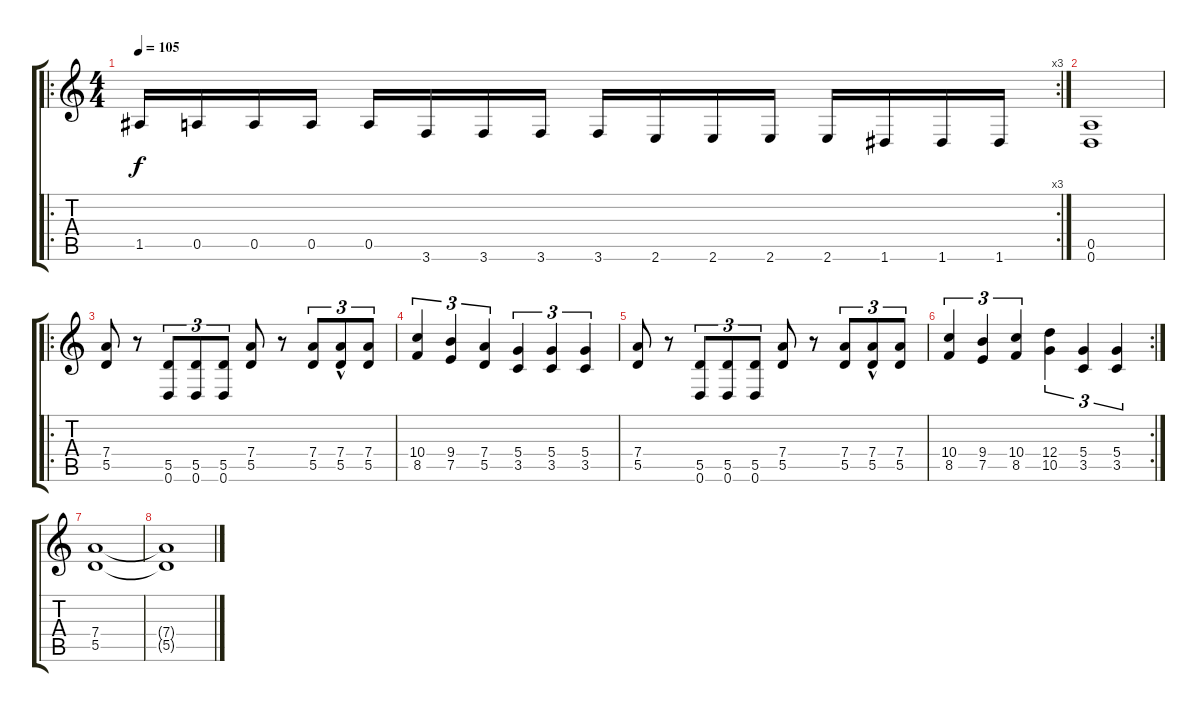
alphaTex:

\track "" {instrument distortionguitar}
\staff {score tabs}
\tuning (E4 B3 G3 D3 A2 D2) {hide}
\ro
\rc 3
\ts (4 4)
\tempo 105
\clef g2
\ks c
1.5.16{dy f} 0.5.16 0.5.16 0.5.16 0.5.16 3.6.16 3.6.16 3.6.16 3.6.16 2.6.16 2.6.16 2.6.16 2.6.16 1.6.16 1.6.16 1.6.16 |
(0.5 0.6).1 |
\ro
(7.4 5.5).8 r.8 (5.5 0.6).8{tu (3 2)} (5.5 0.6).8{tu (3 2)} (5.5 0.6).8{tu (3 2)} (7.4 5.5).8 r.8 (7.4 5.5).8{tu (3 2)} (7.4{hac} 5.5).8{tu (3 2)} (7.4 5.5).8{tu (3 2)} |
(10.4 8.5).4{tu (3 2)} (9.4 7.5).4{tu (3 2)} (7.4 5.5).4{tu (3 2)} (5.4 3.5).4{tu (3 2)} (5.4 3.5).4{tu (3 2)} (5.4 3.5).4{tu (3 2)} |
(7.4 5.5).8 r.8 (5.5 0.6).8{tu (3 2)} (5.5 0.6).8{tu (3 2)} (5.5 0.6).8{tu (3 2)} (7.4 5.5).8 r.8 (7.4 5.5).8{tu (3 2)} (7.4{hac} 5.5).8{tu (3 2)} (7.4 5.5).8{tu (3 2)} |
\rc 2
(10.4 8.5).4{tu (3 2)} (9.4 7.5).4{tu (3 2)} (10.4 8.5).4{tu (3 2)} (12.4 10.5).4{tu (3 2)} (5.4 3.5).4{tu (3 2)} (5.4 3.5).4{tu (3 2)} |
(7.4 5.5).1 |
(7.4{t} 5.5{t}).1
